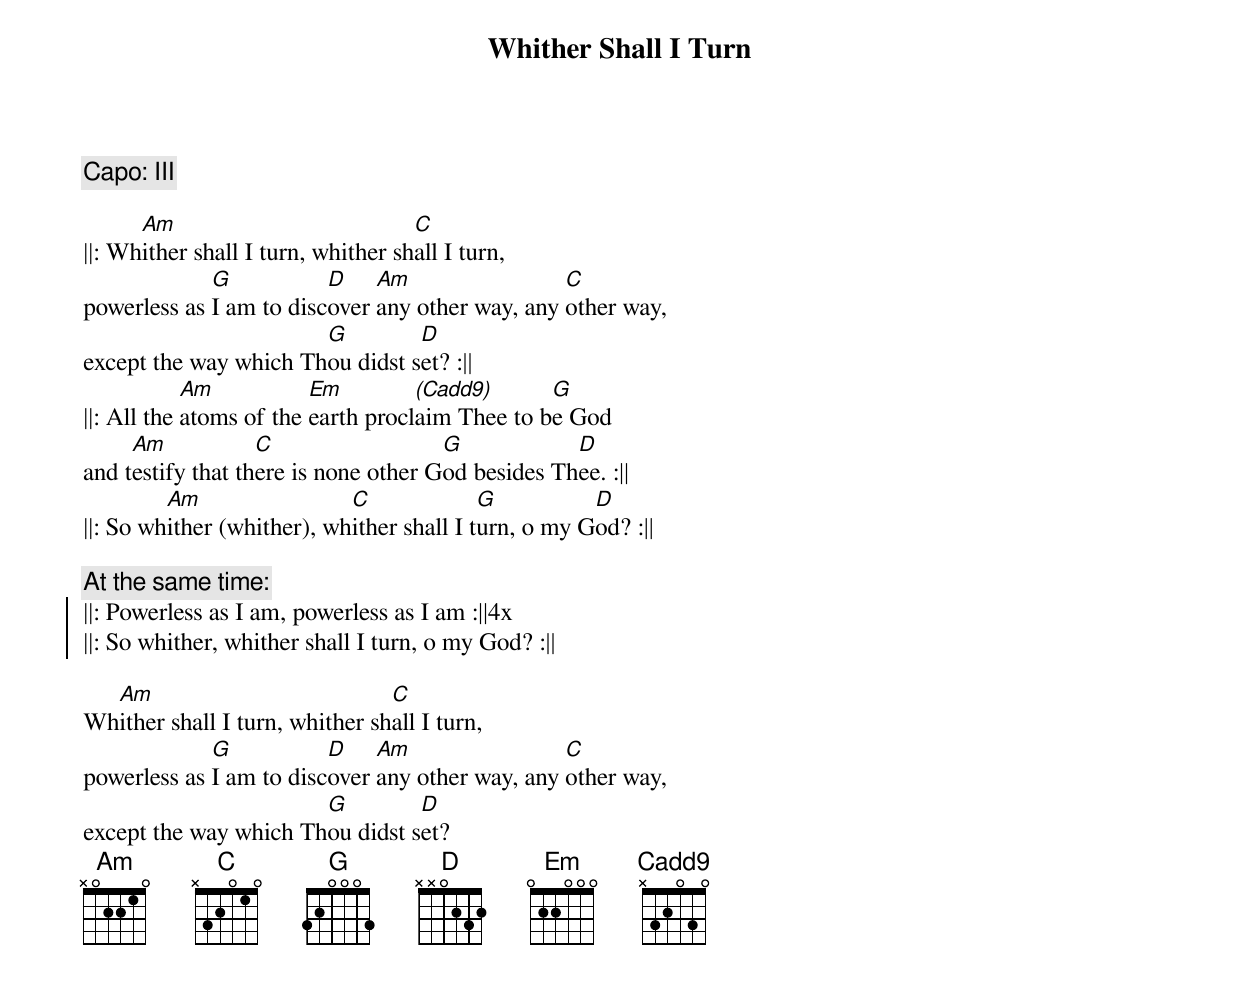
{title: Whither Shall I Turn}
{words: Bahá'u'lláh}
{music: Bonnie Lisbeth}
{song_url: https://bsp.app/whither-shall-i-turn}

{c: Capo: III}

||: Wh[Am]ither shall I turn, whither sh[C]all I turn,
powerless as [G]I am to disc[D]over [Am]any other way, any [C]other way,
except the way which Th[G]ou didst s[D]et? :||
||: All the [Am]atoms of the [Em]earth procl[(Cadd9)]aim Thee to b[G]e God
and t[Am]estify that th[C]ere is none other G[G]od besides Th[D]ee. :||
||: So wh[Am]ither (whither), wh[C]ither shall I t[G]urn, o my G[D]od? :||

{c: At the same time:}
{soc}
||: Powerless as I am, powerless as I am :||4x
||: So whither, whither shall I turn, o my God? :||
{eoc}

Wh[Am]ither shall I turn, whither sh[C]all I turn,
powerless as [G]I am to disc[D]over [Am]any other way, any [C]other way,
except the way which Th[G]ou didst s[D]et?
